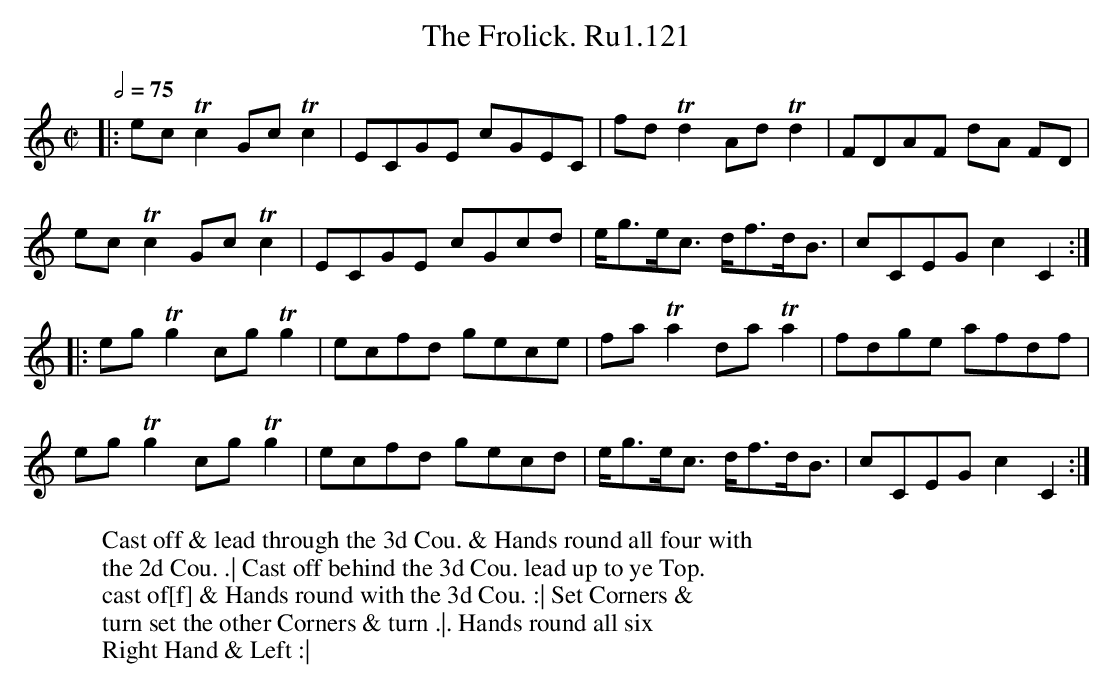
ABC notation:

X:1
T:Frolick. Ru1.121, The
M:C|
L:1/8
W:Cast off & lead through the 3d Cou. & Hands round all four with
W:the 2d Cou. .| Cast off behind the 3d Cou. lead up to ye Top.
W:cast of[f] & Hands round with the 3d Cou. :| Set Corners &
W:turn set the other Corners & turn .|. Hands round all six
W:Right Hand & Left :|
Q:2/4=75
K:C
|:ecTc2 GcTc2 | ECGE cGEC | fdTd2 AdTd2 | FDAF dA FD |
ecTc2 GcTc2 | ECGE cGcd | e<ge<c d<fd<B | cCEG c2C2 :|
|: egTg2 cgTg2 | ecfd gece | faTa2 daTa2 | fdge afdf |
egTg2 cgTg2 | ecfd gecd | e<ge<c d<fd<B | cCEG c2C2 :|
